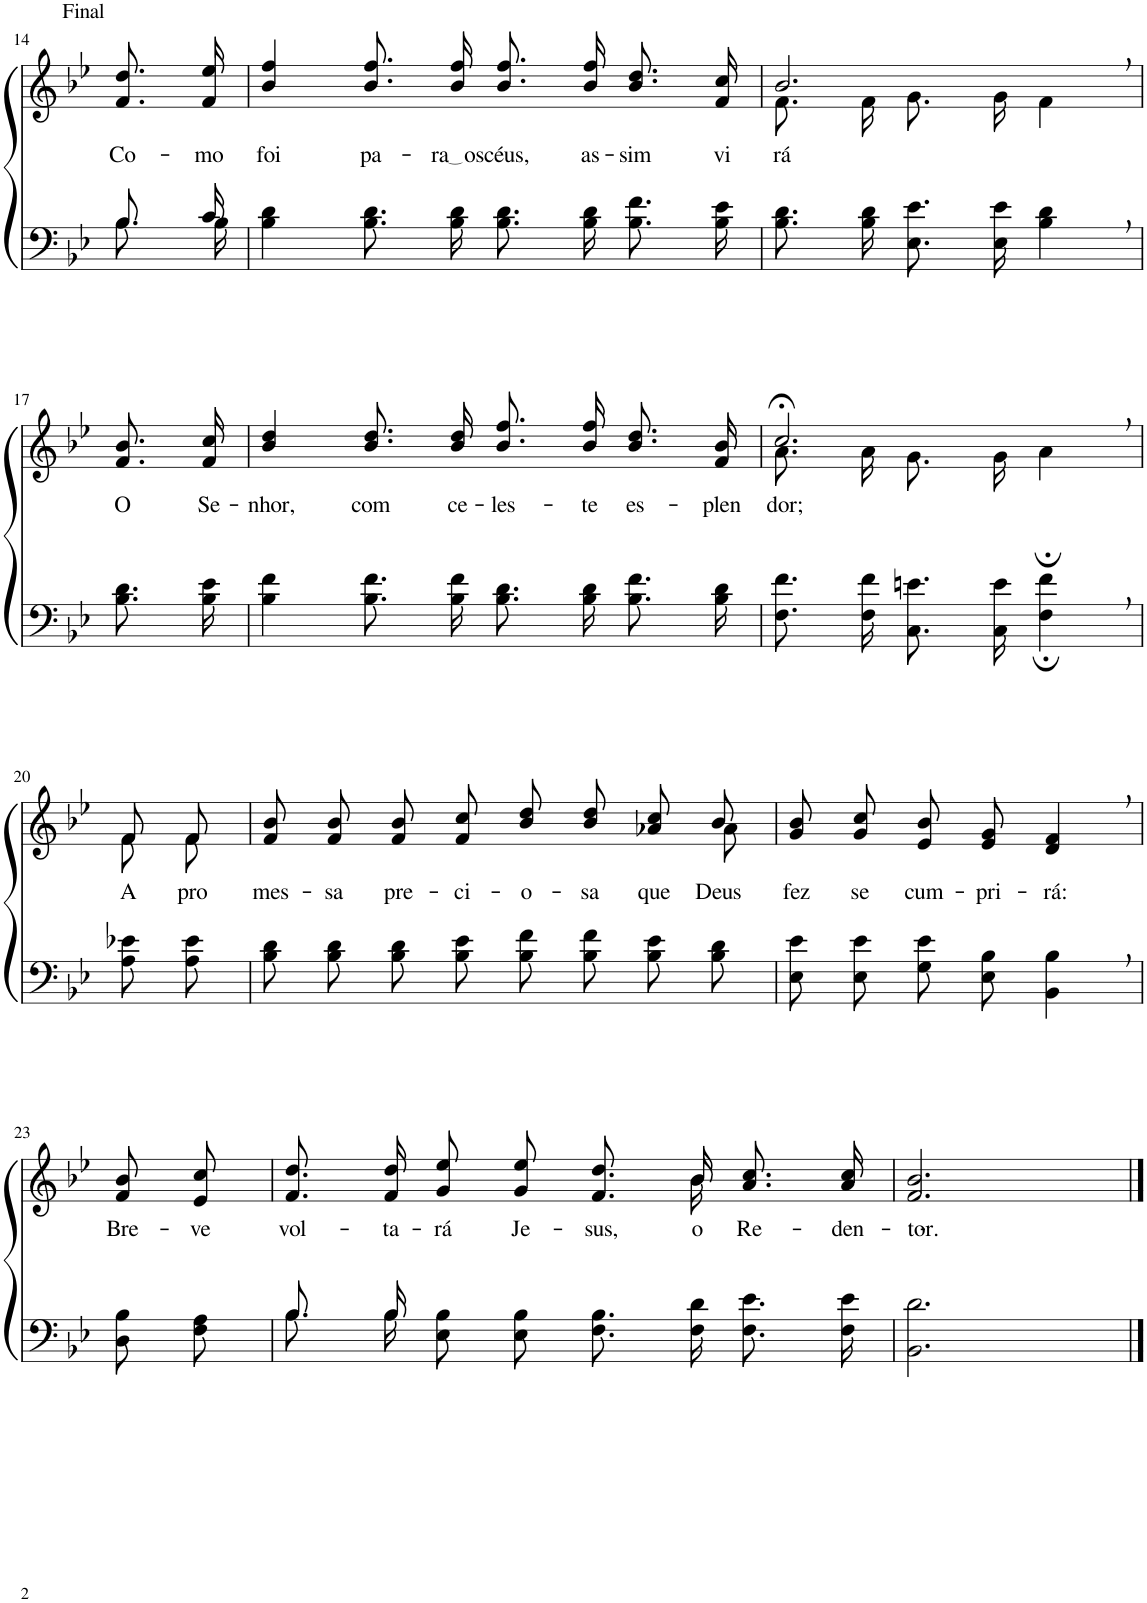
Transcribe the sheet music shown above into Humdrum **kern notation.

**kern	**kern	**text
*part2	*part1	*part1
*staff2	*staff1	*staff1
*I"Parte III e IV	*I"Parte I e II	*
!!LO:PB:g=z
*clefF4	*clefG2	*
*Trd2c3	*Trd2c3	*
*k[b-e-]	*k[b-e-]	*
*M4/4	*M4/4	*
=14	=14	=14
*^	*	*
!	!	!LO:TX:a:t=Final	!
!	!	!	!LO:LY:b
8.B-/L	8.B-\L	8.f\ 8.dd\L	Co-
!	!	!	!LO:LY:b
16c/Jk	16B-\Jk	16f\ 16ee-\Jk	-mo
=15	=15	=15	=15
!	!	!	!LO:LY:b
*v	*v	*	*
4B-\ 4d\	4b-/ 4ff/	foi
!	!	!LO:LY:b
8.B-\ 8.d\L	8.b-\ 8.ff\L	pa-
!	!	!LO:LY:b
16B-\ 16d\Jk	16b-\ 16ff\Jk	ra os
!	!	!LO:LY:b
8.B-\ 8.d\L	8.b-\ 8.ff\L	céus,
!	!	!LO:LY:b
16B-\ 16d\Jk	16b-\ 16ff\Jk	as-
!	!	!LO:LY:b
8.B-\ 8.f\L	8.b-\ 8.dd\L	-sim
!	!	!LO:LY:b
16B-\ 16e-\Jk	16f\ 16cc\Jk	vi-
=16	=16	=16
*	*^	*
!	!	!	!LO:LY:b
8.B-\ 8.d\L	2.b-,/	8.f\L	-rá
16B-\ 16d\Jk	.	16f\Jk	.
8.E-\ 8.e-\L	.	8.g\L	.
16E-\ 16e-\Jk	.	16g\Jk	.
4B-\, 4d\,	.	4f\	.
!!LO:LB:g=z
=17	=17	=17	=17
!	!	!	!LO:LY:b
*	*v	*v	*
8.B-\ 8.d\L	8.f/ 8.b-/L	O
!	!	!LO:LY:b
16B-\ 16e-\Jk	16f/ 16cc/Jk	Se-
=18	=18	=18
!	!	!LO:LY:b
4B-\ 4f\	4b-/ 4dd/	-nhor,
!	!	!LO:LY:b
8.B-\ 8.f\L	8.b-\ 8.dd\L	com
!	!	!LO:LY:b
16B-\ 16f\Jk	16b-\ 16dd\Jk	ce-
!	!	!LO:LY:b
8.B-\ 8.d\L	8.b-\ 8.ff\L	-les-
!	!	!LO:LY:b
16B-\ 16d\Jk	16b-\ 16ff\Jk	-te
!	!	!LO:LY:b
8.B-\ 8.f\L	8.b-\ 8.dd\L	es-
!	!	!LO:LY:b
16B-\ 16d\Jk	16f\ 16b-\Jk	-plen-
=19	=19	=19
*	*^	*
!	!	!	!LO:LY:b
8.F\ 8.f\L	2.cc;<,/	8.a\L	-dor;
16F\ 16f\Jk	.	16a\Jk	.
8.C\ 8.en\L	.	8.g\L	.
16C\ 16e\Jk	.	16g\Jk	.
4F\;, 4f\;,	.	4a;\	.
!!LO:LB:g=z	!!
=20	=20	=20	=20
!	!	!	!LO:LY:b
8A\ 8e-X\L	8f/L	8f\L	A
!	!	!	!LO:LY:b
8A\ 8e-\J	8f/J	8f\J	pro-
=21	=21	=21	=21
!	!	!	!LO:LY:b
8B-\ 8d\L	8f/ 8b-/L	2..ryy	-mes-
!	!	!	!LO:LY:b
8B-\ 8d\J	8f/ 8b-/J	.	-sa
!	!	!	!LO:LY:b
8B-\ 8d\L	8f/ 8b-/L	.	pre-
!	!	!	!LO:LY:b
8B-\ 8e-\J	8f/ 8cc/J	.	-ci-
!	!	!	!LO:LY:b
8B-\ 8f\L	8b-\ 8dd\L	.	-o-
!	!	!	!LO:LY:b
8B-\ 8f\J	8b-\ 8dd\J	.	-sa
!	!	!	!LO:LY:b
8B-\ 8e-\L	8a-X/ 8cc/L	.	que
!	!	!	!LO:LY:b
8B-\ 8d\J	8b-/J	8a-\	Deus
=22	=22	=22	=22
!	!	!	!LO:LY:b
*	*v	*v	*
8E-\ 8e-\L	8g/ 8b-/L	fez
!	!	!LO:LY:b
8E-\ 8e-\J	8g/ 8cc/J	se
!	!	!LO:LY:b
8G\ 8e-\L	8e-/ 8b-/L	cum-
!	!	!LO:LY:b
8E-\ 8B-\J	8e-/ 8g/J	-pri-
!	!	!LO:LY:b
4BB-\, 4B-\,	4d/, 4f/,	-rá:
!!LO:LB:g=z
=23	=23	=23
!	!	!LO:LY:b
8D\ 8B-\L	8f/ 8b-/L	Bre-
!	!	!LO:LY:b
8F\ 8A\J	8e-/ 8cc/J	-ve
=24	=24	=24
*^	*^	*
!	!	!	!	!LO:LY:b
8.B-/L	8.B-\L	2ryy	8.f/ 8.dd/L	vol-
!	!	!	!	!LO:LY:b
16B-/Jk	16B-\Jk	.	16f/ 16dd/Jk	-ta-
!	!	!	!	!LO:LY:b
2.ryy	8E-\ 8B-\L	.	8g\ 8ee-\L	-rá
!	!	!	!	!LO:LY:b
.	8E-\ 8B-\J	.	8g\ 8ee-\J	Je-
!	!	!	!	!LO:LY:b
.	8.F\ 8.B-\L	8.ryy	8.f/ 8.dd/L	-sus,
!	!	!	!	!LO:LY:b
.	16F\ 16d\Jk	16b-\	16b-/Jk	o
!	!	!	!	!LO:LY:b
.	8.F\ 8.e-\L	4ryy	8.a\ 8.cc\L	Re-
!	!	!	!	!LO:LY:b
.	16F\ 16e-\Jk	.	16a\ 16cc\Jk	-den-
=25	=25	=25	=25	=25
!	!	!	!	!LO:LY:b
*v	*v	*	*	*
*	*v	*v	*
2.BB-\ 2.d\	2.f/ 2.b-/	-tor.-
==	==	==
*-	*-	*-
